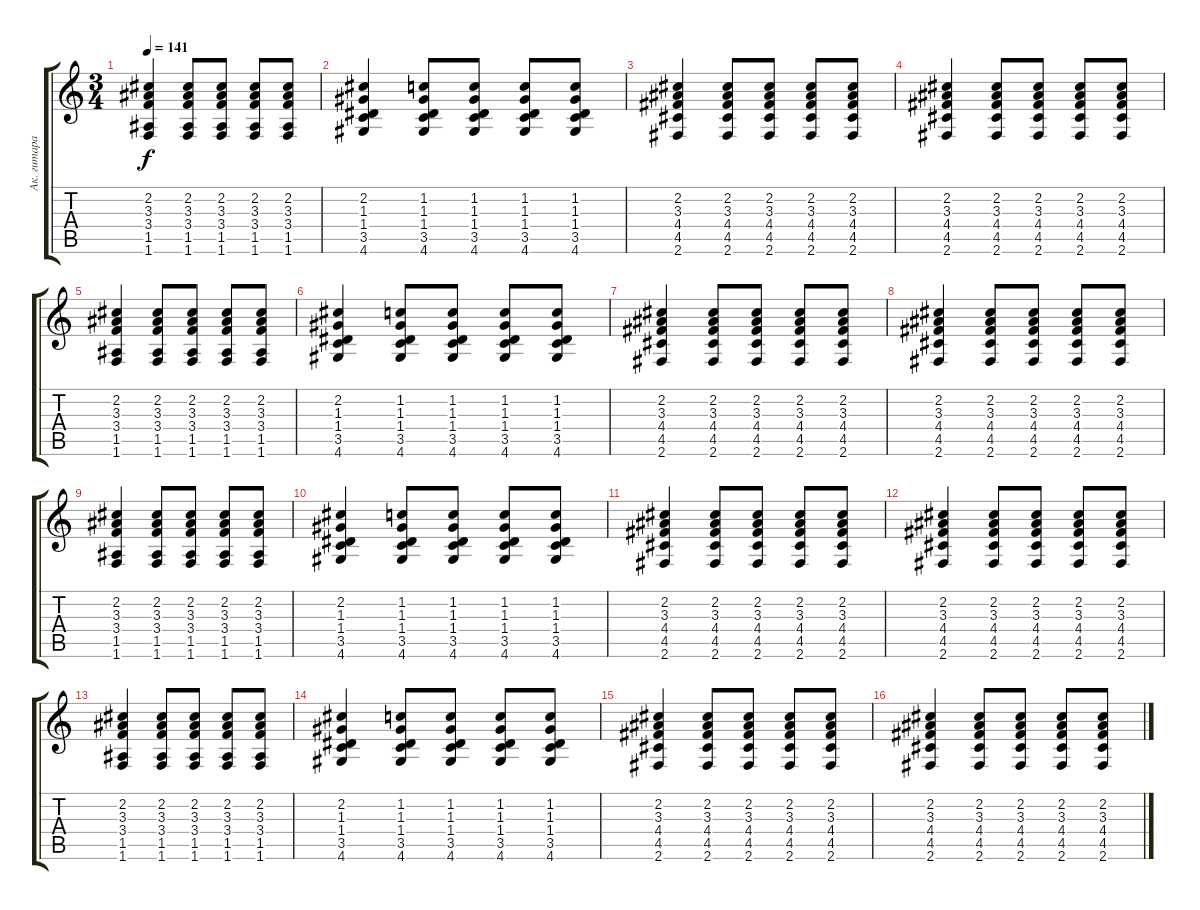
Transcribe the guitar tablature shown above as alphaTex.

\track ("Ак. гитара (Нейл)" "Ак. гитара") {instrument acousticguitarnylon}
\staff {score tabs}
\tuning (E4 B3 G3 D3 A2 E2) {hide}
\ts (3 4)
\tempo 141
\clef g2
\ks c
(2.2 3.3 3.4 1.5 1.6).4{dy f} (2.2 3.3 3.4 1.5 1.6).8 (2.2 3.3 3.4 1.5 1.6).8 (2.2 3.3 3.4 1.5 1.6).8 (2.2 3.3 3.4 1.5 1.6).8 |
(2.2 1.3 1.4 3.5 4.6).4 (1.2 1.3 1.4 3.5 4.6).8 (1.2 1.3 1.4 3.5 4.6).8 (1.2 1.3 1.4 3.5 4.6).8 (1.2 1.3 1.4 3.5 4.6).8 |
(2.2 3.3 4.4 4.5 2.6).4 (2.2 3.3 4.4 4.5 2.6).8 (2.2 3.3 4.4 4.5 2.6).8 (2.2 3.3 4.4 4.5 2.6).8 (2.2 3.3 4.4 4.5 2.6).8 |
(2.2 3.3 4.4 4.5 2.6).4 (2.2 3.3 4.4 4.5 2.6).8 (2.2 3.3 4.4 4.5 2.6).8 (2.2 3.3 4.4 4.5 2.6).8 (2.2 3.3 4.4 4.5 2.6).8 |
(2.2 3.3 3.4 1.5 1.6).4 (2.2 3.3 3.4 1.5 1.6).8 (2.2 3.3 3.4 1.5 1.6).8 (2.2 3.3 3.4 1.5 1.6).8 (2.2 3.3 3.4 1.5 1.6).8 |
(2.2 1.3 1.4 3.5 4.6).4 (1.2 1.3 1.4 3.5 4.6).8 (1.2 1.3 1.4 3.5 4.6).8 (1.2 1.3 1.4 3.5 4.6).8 (1.2 1.3 1.4 3.5 4.6).8 |
(2.2 3.3 4.4 4.5 2.6).4 (2.2 3.3 4.4 4.5 2.6).8 (2.2 3.3 4.4 4.5 2.6).8 (2.2 3.3 4.4 4.5 2.6).8 (2.2 3.3 4.4 4.5 2.6).8 |
(2.2 3.3 4.4 4.5 2.6).4 (2.2 3.3 4.4 4.5 2.6).8 (2.2 3.3 4.4 4.5 2.6).8 (2.2 3.3 4.4 4.5 2.6).8 (2.2 3.3 4.4 4.5 2.6).8 |
(2.2 3.3 3.4 1.5 1.6).4 (2.2 3.3 3.4 1.5 1.6).8 (2.2 3.3 3.4 1.5 1.6).8 (2.2 3.3 3.4 1.5 1.6).8 (2.2 3.3 3.4 1.5 1.6).8 |
(2.2 1.3 1.4 3.5 4.6).4 (1.2 1.3 1.4 3.5 4.6).8 (1.2 1.3 1.4 3.5 4.6).8 (1.2 1.3 1.4 3.5 4.6).8 (1.2 1.3 1.4 3.5 4.6).8 |
(2.2 3.3 4.4 4.5 2.6).4 (2.2 3.3 4.4 4.5 2.6).8 (2.2 3.3 4.4 4.5 2.6).8 (2.2 3.3 4.4 4.5 2.6).8 (2.2 3.3 4.4 4.5 2.6).8 |
(2.2 3.3 4.4 4.5 2.6).4 (2.2 3.3 4.4 4.5 2.6).8 (2.2 3.3 4.4 4.5 2.6).8 (2.2 3.3 4.4 4.5 2.6).8 (2.2 3.3 4.4 4.5 2.6).8 |
(2.2 3.3 3.4 1.5 1.6).4 (2.2 3.3 3.4 1.5 1.6).8 (2.2 3.3 3.4 1.5 1.6).8 (2.2 3.3 3.4 1.5 1.6).8 (2.2 3.3 3.4 1.5 1.6).8 |
(2.2 1.3 1.4 3.5 4.6).4 (1.2 1.3 1.4 3.5 4.6).8 (1.2 1.3 1.4 3.5 4.6).8 (1.2 1.3 1.4 3.5 4.6).8 (1.2 1.3 1.4 3.5 4.6).8 |
(2.2 3.3 4.4 4.5 2.6).4 (2.2 3.3 4.4 4.5 2.6).8 (2.2 3.3 4.4 4.5 2.6).8 (2.2 3.3 4.4 4.5 2.6).8 (2.2 3.3 4.4 4.5 2.6).8 |
(2.2 3.3 4.4 4.5 2.6).4 (2.2 3.3 4.4 4.5 2.6).8 (2.2 3.3 4.4 4.5 2.6).8 (2.2 3.3 4.4 4.5 2.6).8 (2.2 3.3 4.4 4.5 2.6).8
